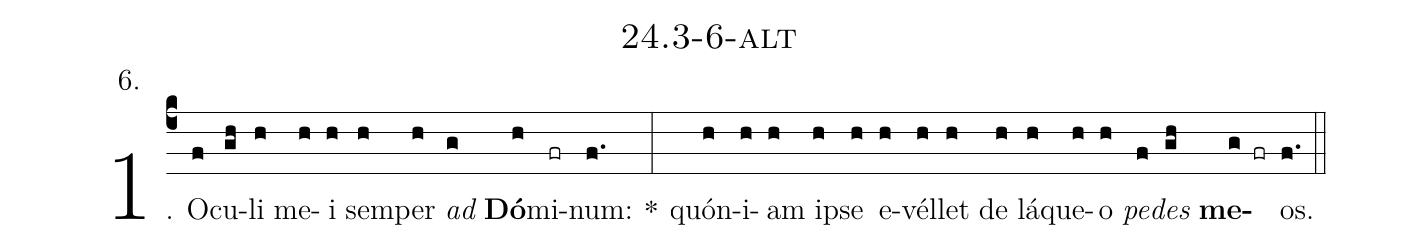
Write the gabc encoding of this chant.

name: 24.3-6-alt;
annotation: 6.;
%%
(c4)1. O(f)cu(gh)li(h) me(h)i(h) sem(h)per(h) <i>ad</i>(g) <b>Dó</b>(h)mi(fr)num:(f.) *(:) quón(h)i(h)am(h) ip(h)se(h) e(h)vél(h)let(h) de(h) lá(h)que(h)o(h) <i>pe</i>(f)<i>des</i>(gh) <b>me</b>(g fr)os.(f.) (::)


%E(h) u(h) o(f) u(gh) a(g) e.(f.) (::)
